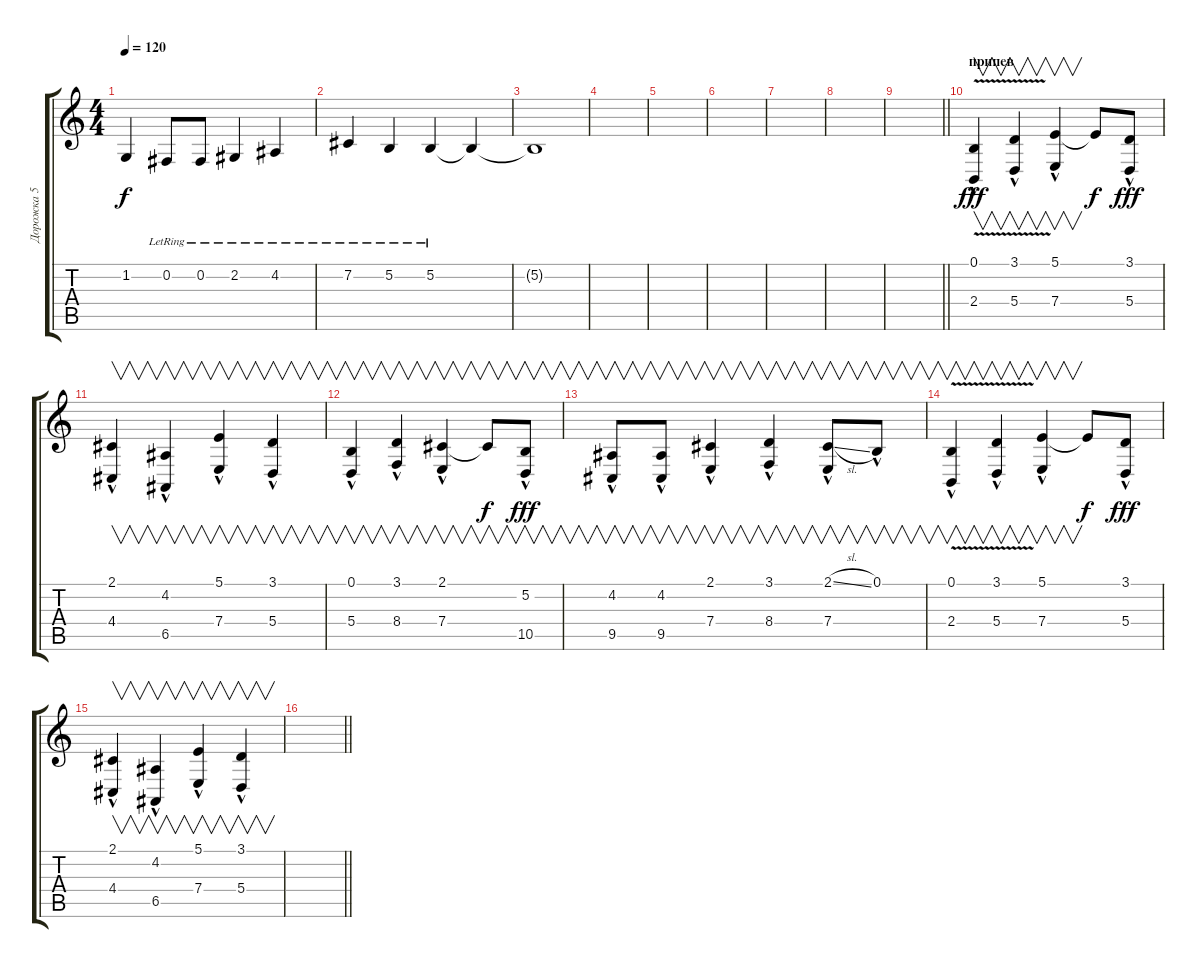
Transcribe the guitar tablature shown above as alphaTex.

\track ("Дорожка 5" "Дорожка 5") {instrument churchorgan}
\staff {score tabs}
\tuning (B3 Gb3 D3 A2 E2 B1) {hide}
\ts (4 4)
\tempo 120
\clef g2
\ks c
1.2{t}.4{dy f} 0.2{lr}.8 0.2{lr}.8 2.2{lr}.4 4.2{lr}.4 |
7.2{lr}.4 5.2{lr}.4 5.2{lr}.4 5.2{t}.4 |
5.2{t}.1 |
|
|
|
|
|
\barLineRight lightlight
|
\section ("" "припев")
(0.1{hac} 2.4{v hac}).4{v dy fff} (3.1{hac} 5.4{v hac}).4{v} (5.1{hac} 7.4{hac}).4{v} 5.1{t}.8{dy f} (3.1{hac} 5.4).8{dy fff} |
(2.1{hac} 4.4).4{v} (4.2{hac} 6.5).4{v} (5.1{hac} 7.4).4{v} (3.1{hac} 5.4).4{v} |
(0.1{hac} 5.4).4{v} (3.1{hac} 8.4).4{v} (2.1{hac} 7.4).4{v} 2.1{t}.8{v dy f} (5.2{hac} 10.5).8{v dy fff} |
(4.2{hac} 9.5).8{v} (4.2{hac} 9.5).8{v} (2.1{hac} 7.4).4{v} (3.1{hac} 8.4).4{v} (2.1{sl hac} 7.4).8{v} 0.1{hac}.8{v} |
(0.1{hac} 2.4{v hac}).4{v} (3.1{hac} 5.4{v hac}).4{v} (5.1{hac} 7.4{hac}).4{v} 5.1{t}.8{dy f} (3.1{hac} 5.4).8{dy fff} |
(2.1{hac} 4.4).4{v} (4.2{hac} 6.5).4{v} (5.1{hac} 7.4).4{v} (3.1{hac} 5.4).4{v} |
\barLineRight lightlight
